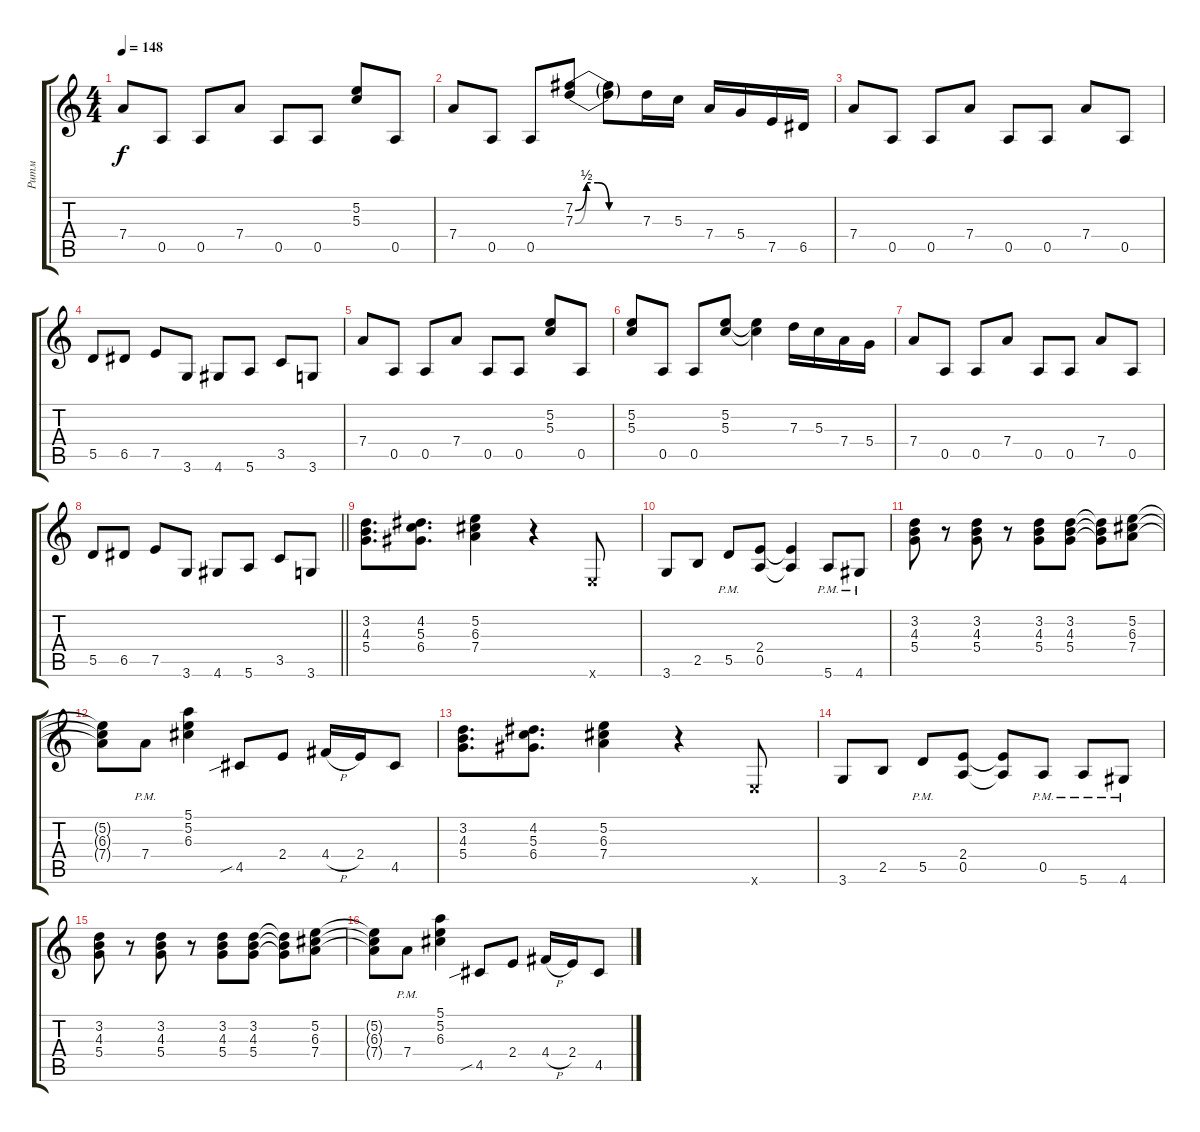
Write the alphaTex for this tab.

\track ("Ритм" "Ритм") {instrument distortionguitar}
\staff {score tabs}
\tuning (E4 B3 G3 D3 A2 E2) {hide}
\ts (4 4)
\tempo 148
\clef g2
\ks c
7.4.8{dy f} 0.5.8 0.5.8 7.4.8 0.5.8 0.5.8 (5.2 5.3).8 0.5.8 |
7.4.8 0.5.8 0.5.8 (7.2{be (custom 0 0 10 2 20 2 30 0 60 0)} 7.3{be (custom 0 0 10 2 20 2 30 0 60 0)}).8 (7.2{t} 7.3{t}).8 7.3.16 5.3.16 7.4.16 5.4.16 7.5.16 6.5.16 |
7.4.8 0.5.8 0.5.8 7.4.8 0.5.8 0.5.8 7.4.8 0.5.8 |
5.5.8 6.5.8 7.5.8 3.6.8 4.6.8 5.6.8 3.5.8 3.6.8 |
7.4.8 0.5.8 0.5.8 7.4.8 0.5.8 0.5.8 (5.2 5.3).8 0.5.8 |
(5.2 5.3).8 0.5.8 0.5.8 (5.2 5.3).8 (5.2{t} 5.3{t}).4 7.3.16 5.3.16 7.4.16 5.4.16 |
7.4.8 0.5.8 0.5.8 7.4.8 0.5.8 0.5.8 7.4.8 0.5.8 |
\barLineRight lightlight
5.5.8 6.5.8 7.5.8 3.6.8 4.6.8 5.6.8 3.5.8 3.6.8 |
(3.2 4.3 5.4).8{d} (4.2 5.3 6.4).8{d} (5.2 6.3 7.4).4 r.4 0.6{x}.8 |
3.6.8 2.5.8 5.5{pm}.8 (2.4 0.5).8 (2.4{t} 0.5{t}).4 5.6{pm}.8 4.6{pm}.8 |
(3.2 4.3 5.4).8 r.8 (3.2 4.3 5.4).8 r.8 (3.2 4.3 5.4).8 (3.2 4.3 5.4).8 (3.2{t} 4.3{t} 5.4{t}).8 (5.2 6.3 7.4).8 |
(5.2{t} 6.3{t} 7.4{t}).8 7.4{pm}.8 (5.1 5.2 6.3).4 4.5{sib}.8 2.4.8 4.4{h}.16 2.4.16 4.5.8 |
(3.2 4.3 5.4).8{d} (4.2 5.3 6.4).8{d} (5.2 6.3 7.4).4 r.4 0.6{x}.8 |
3.6.8 2.5.8 5.5{pm}.8 (2.4 0.5).8 (2.4{t} 0.5{t}).8 0.5{pm}.8 5.6{pm}.8 4.6{pm}.8 |
(3.2 4.3 5.4).8 r.8 (3.2 4.3 5.4).8 r.8 (3.2 4.3 5.4).8 (3.2 4.3 5.4).8 (3.2{t} 4.3{t} 5.4{t}).8 (5.2 6.3 7.4).8 |
(5.2{t} 6.3{t} 7.4{t}).8 7.4{pm}.8 (5.1 5.2 6.3).4 4.5{sib}.8 2.4.8 4.4{h}.16 2.4.16 4.5.8
